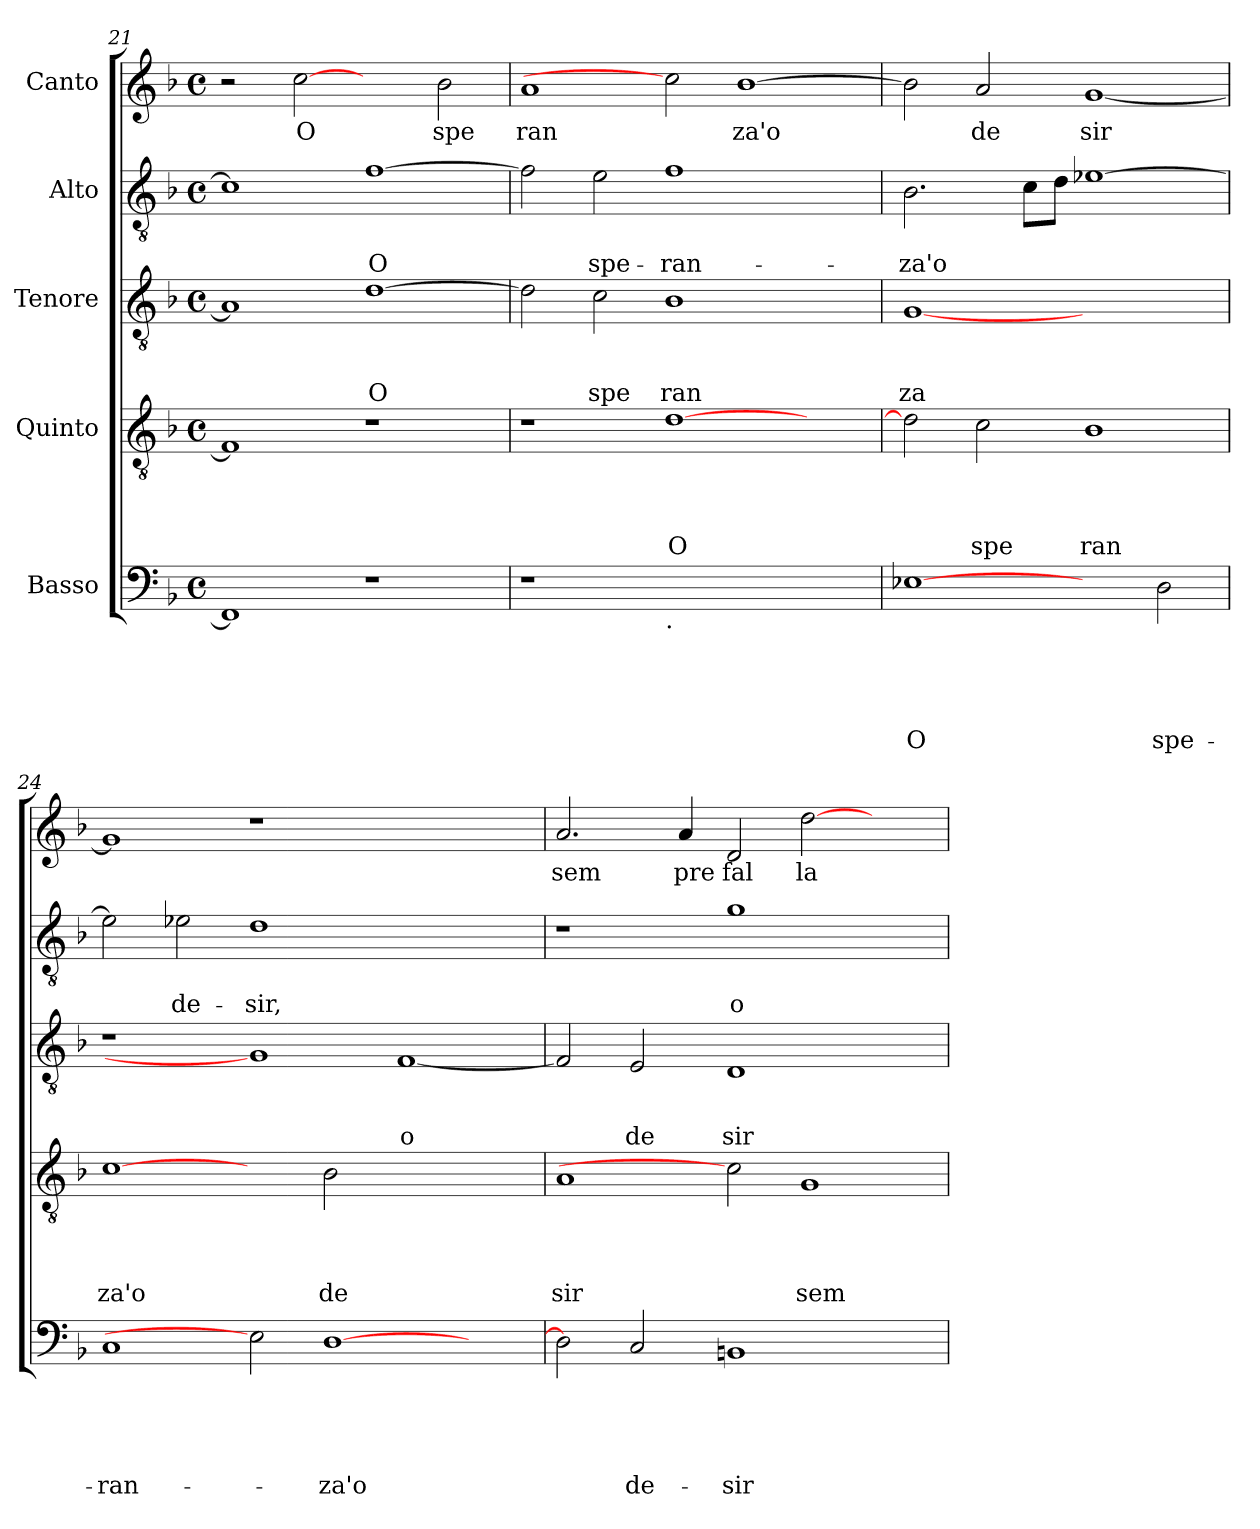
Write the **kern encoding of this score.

**kern	**text	**text	**text	**text	**text	**kern	**text	**text	**text	**text	**kern	**text	**text	**text	**kern	**text	**text	**kern	**text
*part5	*part5	*part5	*part5	*part5	*part5	*part4	*part4	*part4	*part4	*part4	*part3	*part3	*part3	*part3	*part2	*part2	*part2	*part1	*part1
*staff5	*staff5	*staff5	*staff5	*staff5	*staff5	*staff4	*staff4	*staff4	*staff4	*staff4	*staff3	*staff3	*staff3	*staff3	*staff2	*staff2	*staff2	*staff1	*staff1
*I"Basso	*	*	*	*	*	*I"Quinto	*	*	*	*	*I"Tenore	*	*	*	*I"Alto	*	*	*I"Canto	*
*clefF4	*	*	*	*	*	*clefGv2	*	*	*	*	*clefGv2	*	*	*	*clefGv2	*	*	*clefG2	*
*k[b-]	*	*	*	*	*	*k[b-]	*	*	*	*	*k[b-]	*	*	*	*k[b-]	*	*	*k[b-]	*
*F:	*	*	*	*	*	*F:	*	*	*	*	*F:	*	*	*	*F:	*	*	*F:	*
*M4/4	*	*	*	*	*	*M4/4	*	*	*	*	*M4/4	*	*	*	*M4/4	*	*	*M4/4	*
*met(c)	*	*	*	*	*	*met(c)	*	*	*	*	*met(c)	*	*	*	*met(c)	*	*	*met(c)	*
=21	=21	=21	=21	=21	=21	=21	=21	=21	=21	=21	=21	=21	=21	=21	=21	=21	=21	=21	=21
1FF]	.	.	.	.	.	1F]	.	.	.	.	1A]	.	.	.	1c]	.	.	2r	.
!	!	!	!	!	!	!	!	!	!	!	!	!	!	!	!	!	!	!	!LO:LY:b
.	.	.	.	.	.	.	.	.	.	.	.	.	.	.	.	.	.	[2cc	O
!	!	!	!	!	!	!	!	!	!	!	!	!	!	!LO:LY:b	!	!	!LO:LY:b	!	!
1r	.	.	.	.	.	1r	.	.	.	.	[>1d	.	.	O	[>1f	.	O	2ryy	.
!	!	!	!	!	!	!	!	!	!	!	!	!	!	!	!	!	!	!	!LO:LY:b
.	.	.	.	.	.	.	.	.	.	.	.	.	.	.	.	.	.	2b-\	spe
=22	=22	=22	=22	=22	=22	=22	=22	=22	=22	=22	=22	=22	=22	=22	=22	=22	=22	=22	=22
!	!	!	!	!	!	!	!	!	!	!	!	!	!	!	!	!	!	!	!LO:LY:b
1r	.	.	.	.	.	1r	.	.	.	.	2d\]	.	.	.	2f\]	.	.	1a	ran
!	!	!	!	!	!	!	!	!	!	!	!	!	!	!LO:LY:b	!	!	!LO:LY:b	!	!
.	.	.	.	.	.	.	.	.	.	.	2c\	.	.	spe	2e\	.	spe-	.	.
!LO:TX:b:t=.	!	!	!	!	!	!	!	!	!	!	!	!	!	!	!	!	!	!	!
!	!	!	!	!	!	!	!	!	!	!LO:LY:b	!	!	!	!LO:LY:b	!	!	!LO:LY:b	!	!
1.ryy	.	.	.	.	.	[>1d	.	.	.	O	1B-	.	.	ran	1f	.	-ran-	2cc]	.
!	!	!	!	!	!	!	!	!	!	!	!	!	!	!	!	!	!	!	!LO:LY:b
.	.	.	.	.	.	.	.	.	.	.	.	.	.	.	.	.	.	[>1b-	za'o
.	.	.	.	.	.	2ryy	.	.	.	.	2ryy	.	.	.	2ryy	.	.	.	.
=23	=23	=23	=23	=23	=23	=23	=23	=23	=23	=23	=23	=23	=23	=23	=23	=23	=23	=23	=23
!	!	!	!	!	!LO:LY:b	!	!	!	!	!	!	!	!	!LO:LY:b	!	!	!LO:LY:b	!	!
[1E-X	.	.	.	.	O	2d\]	.	.	.	.	[1G	.	.	za	2.B-\	.	-za'o	2b-\]	.
!	!	!	!	!	!	!	!	!	!	!LO:LY:b	!	!	!	!	!	!	!	!	!LO:LY:b
.	.	.	.	.	.	2c\	.	.	.	spe	.	.	.	.	.	.	.	2a/	de
.	.	.	.	.	.	.	.	.	.	.	.	.	.	.	8c\L	.	.	.	.
.	.	.	.	.	.	.	.	.	.	.	.	.	.	.	8d\J	.	.	.	.
!	!	!	!	!	!	!	!	!	!	!LO:LY:b	!	!	!	!	!	!	!	!	!LO:LY:b
2ryy	.	.	.	.	.	1B-	.	.	.	ran	1ryy	.	.	.	[>1e-X	.	.	[<1g	sir
!	!	!	!	!	!LO:LY:b	!	!	!	!	!	!	!	!	!	!	!	!	!	!
2D\	.	.	.	.	spe-	.	.	.	.	.	.	.	.	.	.	.	.	.	.
=24	=24	=24	=24	=24	=24	=24	=24	=24	=24	=24	=24	=24	=24	=24	=24	=24	=24	=24	=24
!	!	!	!	!	!LO:LY:b	!	!	!	!	!LO:LY:b	!	!	!	!	!	!	!	!	!
1C	.	.	.	.	-ran-	[1c	.	.	.	za'o	1r	.	.	.	2e-\]	.	.	1g]	.
!	!	!	!	!	!	!	!	!	!	!	!	!	!	!	!	!	!LO:LY:b	!	!
.	.	.	.	.	.	.	.	.	.	.	.	.	.	.	2e-X\	.	de-	.	.
!	!	!	!	!	!	!	!	!	!	!	!	!	!	!	!	!	!LO:LY:b	!	!
2E-]	.	.	.	.	.	2ryy	.	.	.	.	1G]	.	.	.	1d	.	-sir,	1r	.
!	!	!	!	!	!LO:LY:b	!	!	!	!	!LO:LY:b	!	!	!	!	!	!	!	!	!
[>1D	.	.	.	.	-za'o	2B-\	.	.	.	de	.	.	.	.	.	.	.	.	.
!	!	!	!	!	!	!	!	!	!	!	!	!	!	!LO:LY:b:rj	!	!	!	!	!
.	.	.	.	.	.	1ryy	.	.	.	.	[<1F	.	.	o	1ryy	.	.	1ryy	.
2ryy	.	.	.	.	.	.	.	.	.	.	.	.	.	.	.	.	.	.	.
=25	=25	=25	=25	=25	=25	=25	=25	=25	=25	=25	=25	=25	=25	=25	=25	=25	=25	=25	=25
!	!	!	!	!	!	!	!	!	!	!LO:LY:b	!	!	!	!	!	!	!	!	!LO:LY:b
2D\]	.	.	.	.	.	1A	.	.	.	sir	2F/]	.	.	.	1r	.	.	2.a/	sem
!	!	!	!	!	!LO:LY:b	!	!	!	!	!	!	!	!	!LO:LY:b	!	!	!	!	!
2C/	.	.	.	.	de-	.	.	.	.	.	2E/	.	.	de	.	.	.	.	.
!	!	!	!	!	!	!	!	!	!	!	!	!	!	!	!	!	!	!	!LO:LY:b
.	.	.	.	.	.	.	.	.	.	.	.	.	.	.	.	.	.	4a/	pre
!	!	!	!	!	!LO:LY:b	!	!	!	!	!	!	!	!	!LO:LY:b	!	!	!LO:LY:b	!	!LO:LY:b
1BBn	.	.	.	.	-sir	2c]	.	.	.	.	1D	.	.	sir	1g	.	o	2d/	fal
!	!	!	!	!	!	!	!	!	!	!LO:LY:b	!	!	!	!	!	!	!	!	!LO:LY:b
.	.	.	.	.	.	1G	.	.	.	sem	.	.	.	.	.	.	.	[<2dd\	la
2ryy	.	.	.	.	.	.	.	.	.	.	2ryy	.	.	.	2ryy	.	.	2ryy	.
=	=	=	=	=	=	=	=	=	=	=	=	=	=	=	=	=	=	=	=
*-	*-	*-	*-	*-	*-	*-	*-	*-	*-	*-	*-	*-	*-	*-	*-	*-	*-	*-	*-
